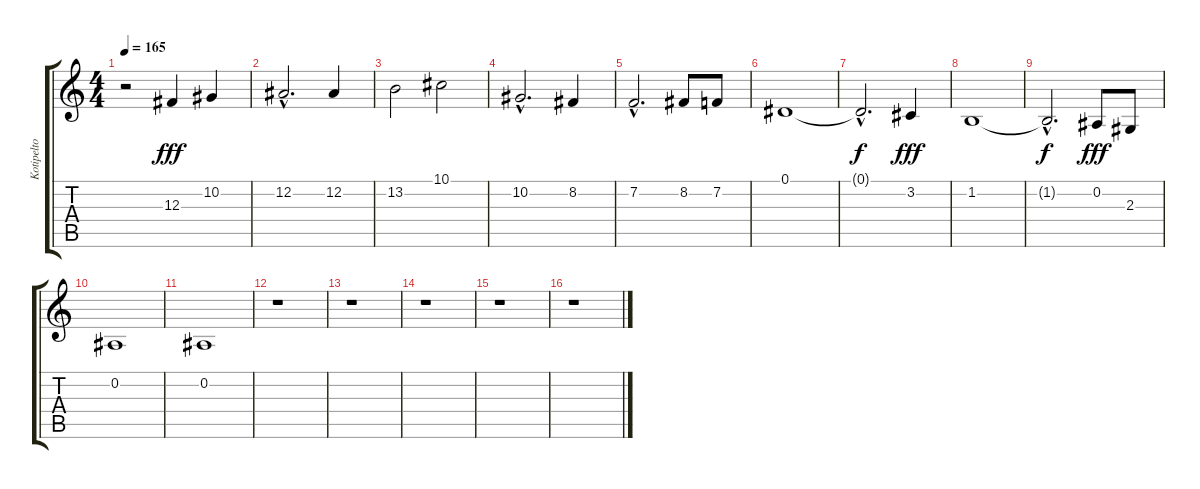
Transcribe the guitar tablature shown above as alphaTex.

\track ("Kotipelto" "Kotipelto") {instrument lead6voice}
\staff {score tabs}
\tuning (Eb4 Bb3 Gb3 Db3 Ab2 Eb2) {hide}
\ts (4 4)
\tempo 165
\clef g2
\ks c
r.2{dy fff} 12.3.4 10.2.4 |
12.2{hac}.2{d} 12.2.4 |
13.2.2 10.1.2 |
10.2{hac}.2{d} 8.2.4 |
7.2{hac}.2{d} 8.2.8 7.2.8 |
0.1.1 |
0.1{hac t}.2{d dy f} 3.2.4{dy fff} |
1.2.1 |
1.2{hac t}.2{d dy f} 0.2.8{dy fff} 2.3.8 |
0.2.1 |
0.2.1 |
r.1 |
r.1 |
r.1 |
r.1 |
r.1
